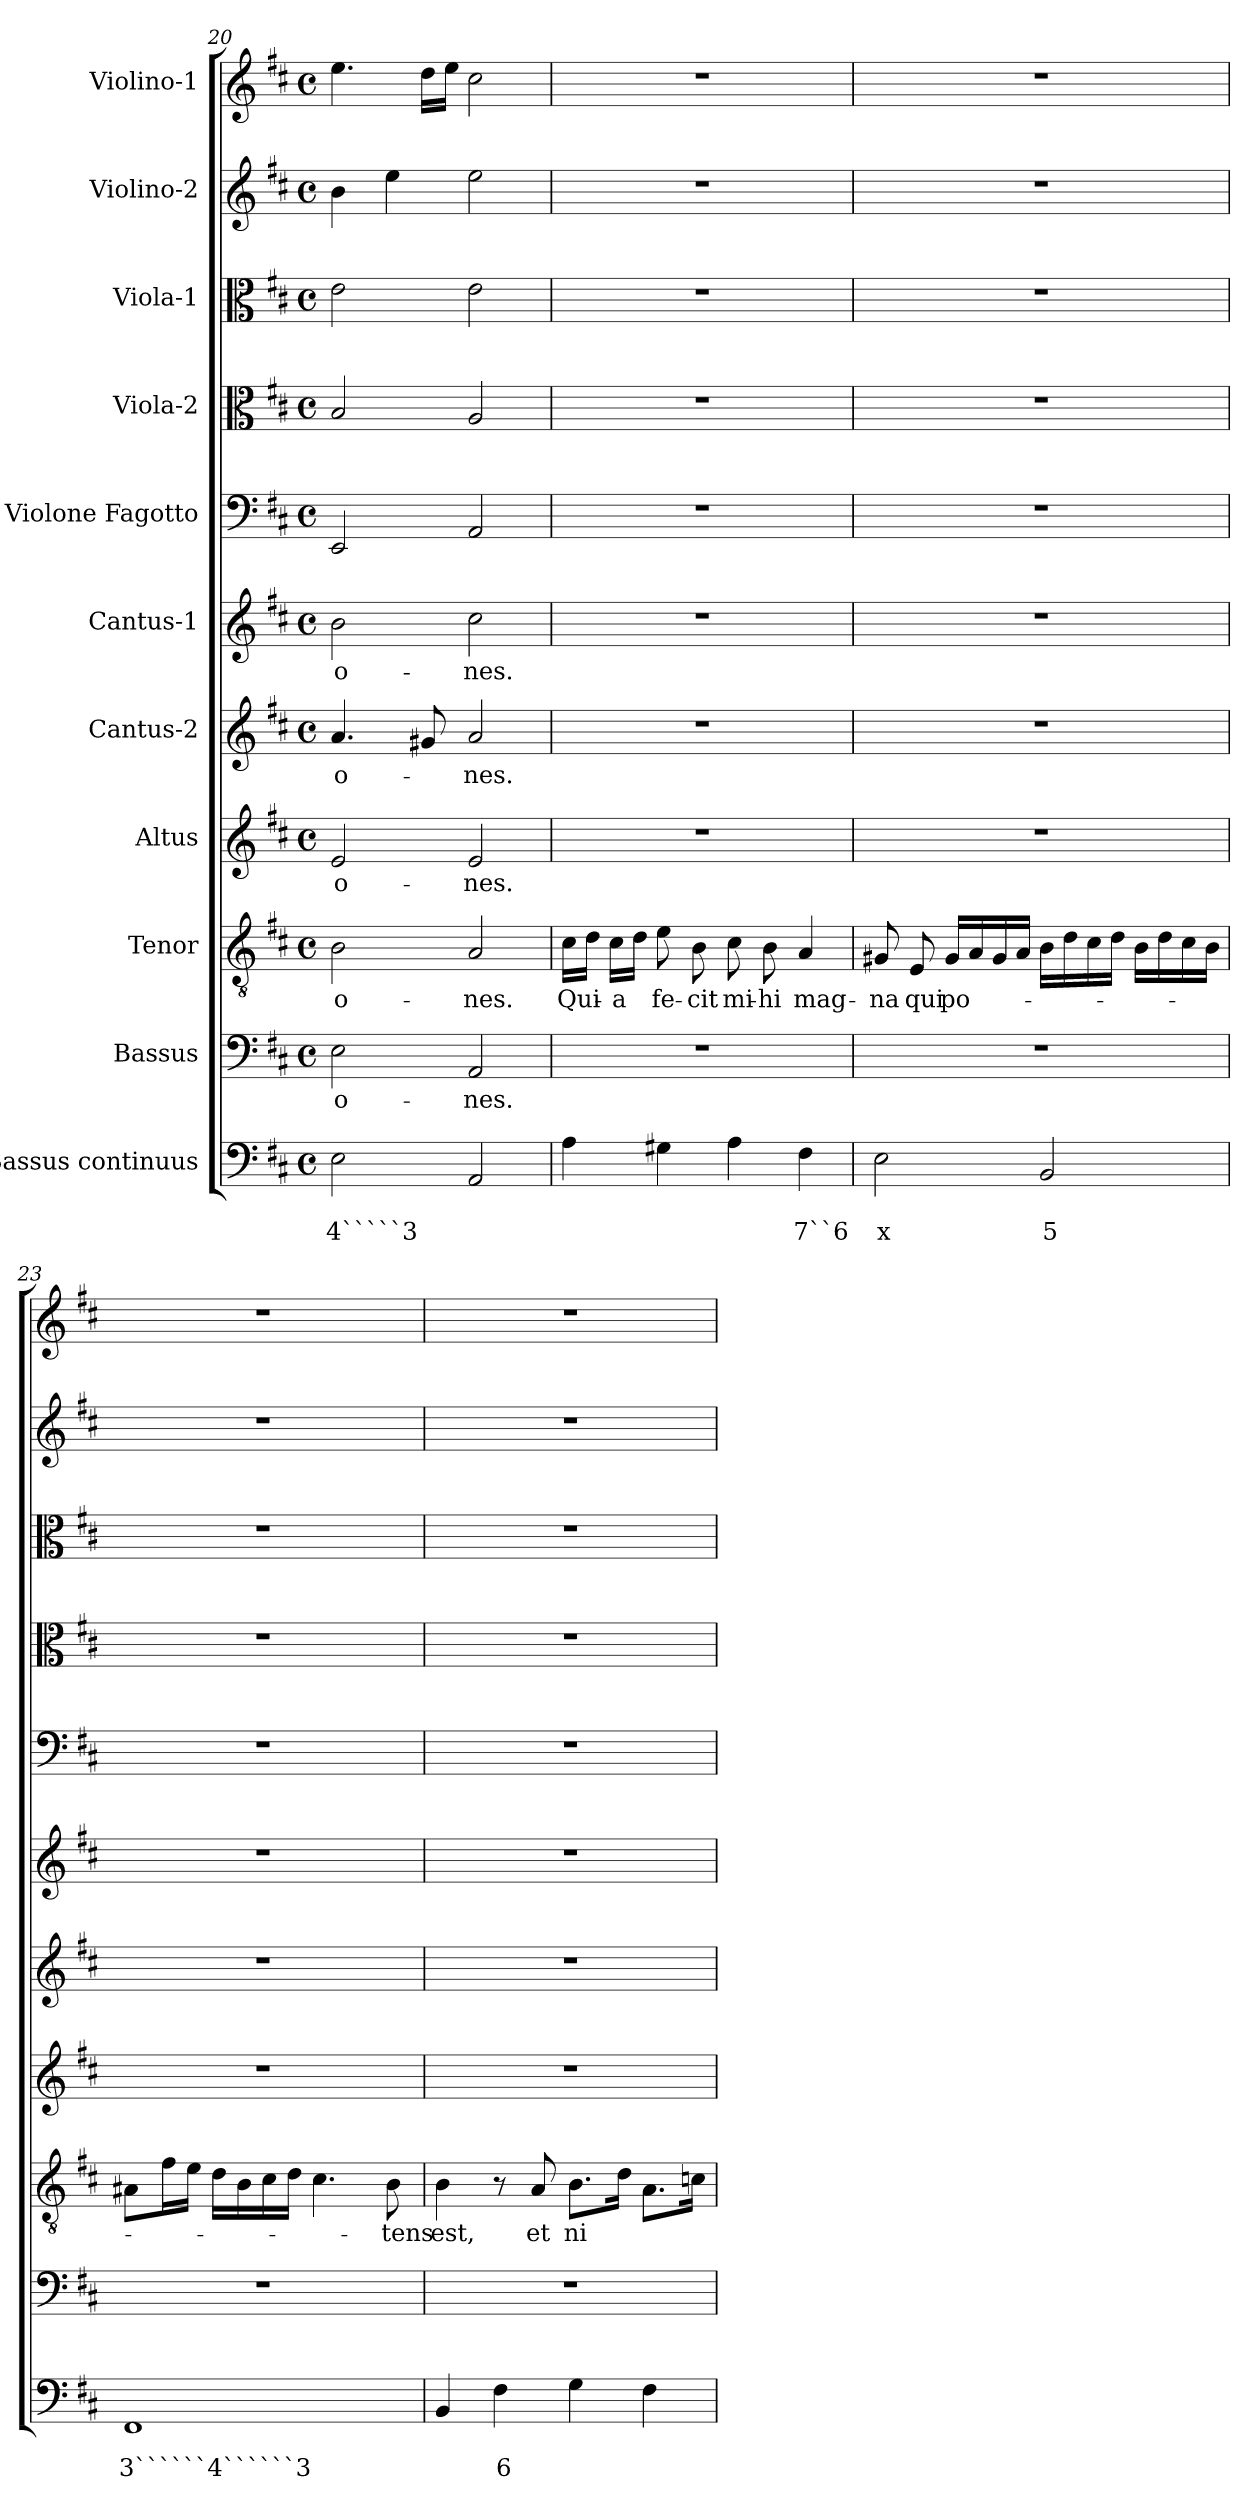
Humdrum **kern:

**kern	**text	**text	**kern	**text	**kern	**text	**kern	**text	**kern	**text	**kern	**text	**kern	**kern	**kern	**kern	**kern
*part11	*part11	*part11	*part10	*part10	*part9	*part9	*part8	*part8	*part7	*part7	*part6	*part6	*part5	*part4	*part3	*part2	*part1
*staff11	*staff11	*staff11	*staff10	*staff10	*staff9	*staff9	*staff8	*staff8	*staff7	*staff7	*staff6	*staff6	*staff5	*staff4	*staff3	*staff2	*staff1
*I"Bassus continuus	*	*	*I"Bassus	*	*I"Tenor	*	*I"Altus	*	*I"Cantus-2	*	*I"Cantus-1	*	*I"Violone Fagotto	*I"Viola-2	*I"Viola-1	*I"Violino-2	*I"Violino-1
*clefF4	*	*	*clefF4	*	*clefGv2	*	*clefG2	*	*clefG2	*	*clefG2	*	*clefF4	*clefC3	*clefC3	*clefG2	*clefG2
*k[f#c#]	*	*	*k[f#c#]	*	*k[f#c#]	*	*k[f#c#]	*	*k[f#c#]	*	*k[f#c#]	*	*k[f#c#]	*k[f#c#]	*k[f#c#]	*k[f#c#]	*k[f#c#]
*D:	*	*	*D:	*	*D:	*	*D:	*	*D:	*	*D:	*	*D:	*D:	*D:	*D:	*D:
*M4/4	*	*	*M4/4	*	*M4/4	*	*M4/4	*	*M4/4	*	*M4/4	*	*M4/4	*M4/4	*M4/4	*M4/4	*M4/4
*met(c)	*	*	*met(c)	*	*met(c)	*	*met(c)	*	*met(c)	*	*met(c)	*	*met(c)	*met(c)	*met(c)	*met(c)	*met(c)
=20	=20	=20	=20	=20	=20	=20	=20	=20	=20	=20	=20	=20	=20	=20	=20	=20	=20
!	!	!LO:LY:b	!	!LO:LY:b	!	!LO:LY:b	!	!LO:LY:b	!	!LO:LY:b	!	!LO:LY:b	!	!	!	!	!
2E\	.	4`````3	2E\	-o-	2B\	-o-	2e/	-o-	4.a/	-o-	2b\	-o-	2EE/	2B/	2e\	4b\	4.ee\
.	.	.	.	.	.	.	.	.	.	.	.	.	.	.	.	4ee\	.
.	.	.	.	.	.	.	.	.	8g#X/	.	.	.	.	.	.	.	16dd\LL
.	.	.	.	.	.	.	.	.	.	.	.	.	.	.	.	.	16ee\JJ
!	!	!	!	!LO:LY:b	!	!LO:LY:b	!	!LO:LY:b	!	!LO:LY:b	!	!LO:LY:b	!	!	!	!	!
2AA/	.	.	2AA/	-nes.	2A/	-nes.	2e/	-nes.	2a/	-nes.	2cc#\	-nes.	2AA/	2A/	2e\	2ee\	2cc#\
=21	=21	=21	=21	=21	=21	=21	=21	=21	=21	=21	=21	=21	=21	=21	=21	=21	=21
!	!	!	!	!	!	!LO:LY:b	!	!	!	!	!	!	!	!	!	!	!
4A\	.	.	1r	.	16c#\LL	Qui-	1r	.	1r	.	1r	.	1r	1r	1r	1r	1r
.	.	.	.	.	16d\JJ	.	.	.	.	.	.	.	.	.	.	.	.
!	!	!	!	!	!	!LO:LY:b	!	!	!	!	!	!	!	!	!	!	!
.	.	.	.	.	16c#\LL	-a	.	.	.	.	.	.	.	.	.	.	.
.	.	.	.	.	16d\JJ	.	.	.	.	.	.	.	.	.	.	.	.
!	!	!	!	!	!	!LO:LY:b	!	!	!	!	!	!	!	!	!	!	!
4G#X\	.	.	.	.	8e\	fe-	.	.	.	.	.	.	.	.	.	.	.
!	!	!	!	!	!	!LO:LY:b	!	!	!	!	!	!	!	!	!	!	!
.	.	.	.	.	8B\	-cit	.	.	.	.	.	.	.	.	.	.	.
!	!	!	!	!	!	!LO:LY:b	!	!	!	!	!	!	!	!	!	!	!
4A\	.	.	.	.	8c#\	mi-	.	.	.	.	.	.	.	.	.	.	.
!	!	!	!	!	!	!LO:LY:b	!	!	!	!	!	!	!	!	!	!	!
.	.	.	.	.	8B\	-hi	.	.	.	.	.	.	.	.	.	.	.
!	!	!LO:LY:b	!	!	!	!LO:LY:b	!	!	!	!	!	!	!	!	!	!	!
4F#\	.	7``6	.	.	4A/	mag-	.	.	.	.	.	.	.	.	.	.	.
!!LO:PB:g=z
=22	=22	=22	=22	=22	=22	=22	=22	=22	=22	=22	=22	=22	=22	=22	=22	=22	=22
!	!	!LO:LY:b	!	!	!	!LO:LY:b	!	!	!	!	!	!	!	!	!	!	!
2E\	.	x	1r	.	8G#X/	-na	1r	.	1r	.	1r	.	1r	1r	1r	1r	1r
!	!	!	!	!	!	!LO:LY:b	!	!	!	!	!	!	!	!	!	!	!
.	.	.	.	.	8E/	qui	.	.	.	.	.	.	.	.	.	.	.
!	!	!	!	!	!	!LO:LY:b	!	!	!	!	!	!	!	!	!	!	!
.	.	.	.	.	16G#/LL	po-	.	.	.	.	.	.	.	.	.	.	.
.	.	.	.	.	16A/	.	.	.	.	.	.	.	.	.	.	.	.
.	.	.	.	.	16G#/	.	.	.	.	.	.	.	.	.	.	.	.
.	.	.	.	.	16A/JJ	.	.	.	.	.	.	.	.	.	.	.	.
!	!	!LO:LY:b	!	!	!	!	!	!	!	!	!	!	!	!	!	!	!
2BB/	.	5	.	.	16B\LL	.	.	.	.	.	.	.	.	.	.	.	.
.	.	.	.	.	16d\	.	.	.	.	.	.	.	.	.	.	.	.
.	.	.	.	.	16c#\	.	.	.	.	.	.	.	.	.	.	.	.
.	.	.	.	.	16d\JJ	.	.	.	.	.	.	.	.	.	.	.	.
.	.	.	.	.	16B\LL	.	.	.	.	.	.	.	.	.	.	.	.
.	.	.	.	.	16d\	.	.	.	.	.	.	.	.	.	.	.	.
.	.	.	.	.	16c#\	.	.	.	.	.	.	.	.	.	.	.	.
.	.	.	.	.	16B\JJ	.	.	.	.	.	.	.	.	.	.	.	.
=23	=23	=23	=23	=23	=23	=23	=23	=23	=23	=23	=23	=23	=23	=23	=23	=23	=23
!	!	!LO:LY:b	!	!	!	!	!	!	!	!	!	!	!	!	!	!	!
1FF#	.	3``````4``````3	1r	.	8A#X\L	.	1r	.	1r	.	1r	.	1r	1r	1r	1r	1r
.	.	.	.	.	16f#\L	.	.	.	.	.	.	.	.	.	.	.	.
.	.	.	.	.	16e\JJ	.	.	.	.	.	.	.	.	.	.	.	.
.	.	.	.	.	16d\LL	.	.	.	.	.	.	.	.	.	.	.	.
.	.	.	.	.	16B\	.	.	.	.	.	.	.	.	.	.	.	.
.	.	.	.	.	16c#\	.	.	.	.	.	.	.	.	.	.	.	.
.	.	.	.	.	16d\JJ	.	.	.	.	.	.	.	.	.	.	.	.
.	.	.	.	.	4.c#\	.	.	.	.	.	.	.	.	.	.	.	.
!	!	!	!	!	!	!LO:LY:b	!	!	!	!	!	!	!	!	!	!	!
.	.	.	.	.	8B\	-tens	.	.	.	.	.	.	.	.	.	.	.
=24	=24	=24	=24	=24	=24	=24	=24	=24	=24	=24	=24	=24	=24	=24	=24	=24	=24
!	!	!	!	!	!	!LO:LY:b	!	!	!	!	!	!	!	!	!	!	!
4BB/	.	.	1r	.	4B\	est,	1r	.	1r	.	1r	.	1r	1r	1r	1r	1r
!	!	!LO:LY:b	!	!	!	!	!	!	!	!	!	!	!	!	!	!	!
4F#\	.	6	.	.	8r	.	.	.	.	.	.	.	.	.	.	.	.
!	!	!	!	!	!	!LO:LY:b	!	!	!	!	!	!	!	!	!	!	!
.	.	.	.	.	8A/	et	.	.	.	.	.	.	.	.	.	.	.
!	!	!	!	!	!	!LO:LY:b	!	!	!	!	!	!	!	!	!	!	!
4G\	.	.	.	.	8.B\L	ni	.	.	.	.	.	.	.	.	.	.	.
.	.	.	.	.	16d\Jk	.	.	.	.	.	.	.	.	.	.	.	.
4F#\	.	.	.	.	8.A\L	.	.	.	.	.	.	.	.	.	.	.	.
.	.	.	.	.	16cn\Jk	.	.	.	.	.	.	.	.	.	.	.	.
=	=	=	=	=	=	=	=	=	=	=	=	=	=	=	=	=	=
*-	*-	*-	*-	*-	*-	*-	*-	*-	*-	*-	*-	*-	*-	*-	*-	*-	*-
